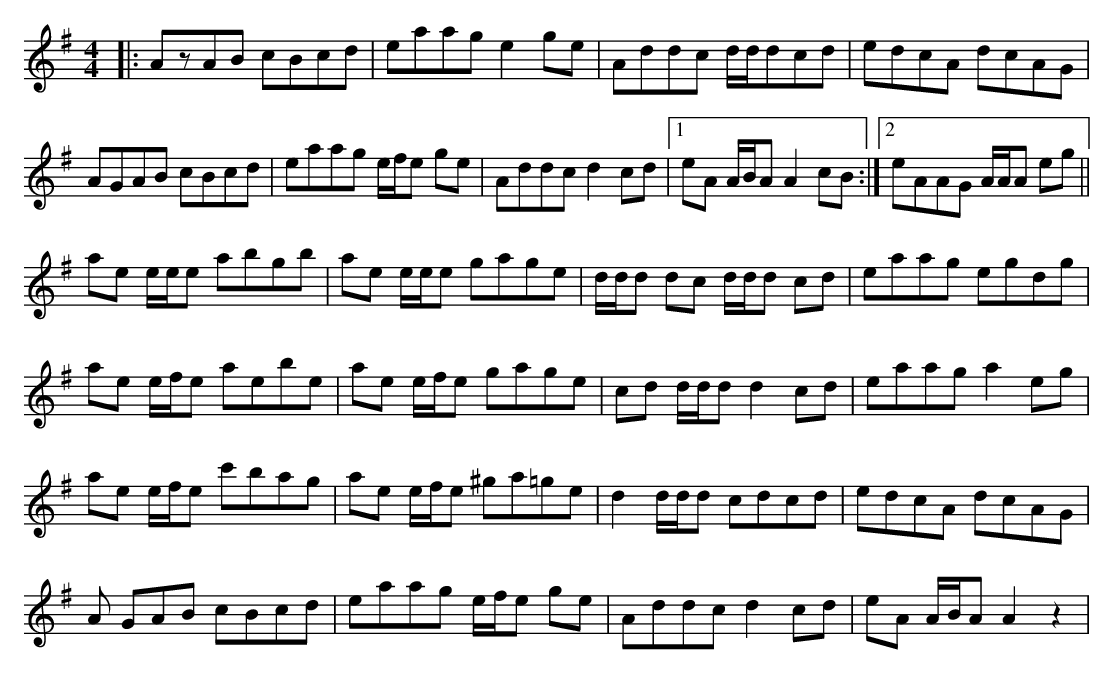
X:1
M:4/4
K:G
|:AzAB cBcd|eaag e2 ge|Addc d/d/dcd|edcA dcAG|
AGAB cBcd|eaag e/f/e ge|Addc d2 cd|1 eA A/B/A A2 cB:|2 eAAG A/A/A eg||
ae e/e/e abgb|ae e/e/e gage|d/d/d dc d/d/d cd|eaag egdg|
ae e/f/e aebe|ae e/f/e gage|cd d/d/d d2 cd|eaag a2 eg|
ae e/f/e c'bag|ae e/f/e ^ga=ge|d2 d/d/d cdcd|edcA dcAG|
A GAB cBcd|eaag e/f/e ge|Addc d2 cd|eA A/B/A A2 z2|
